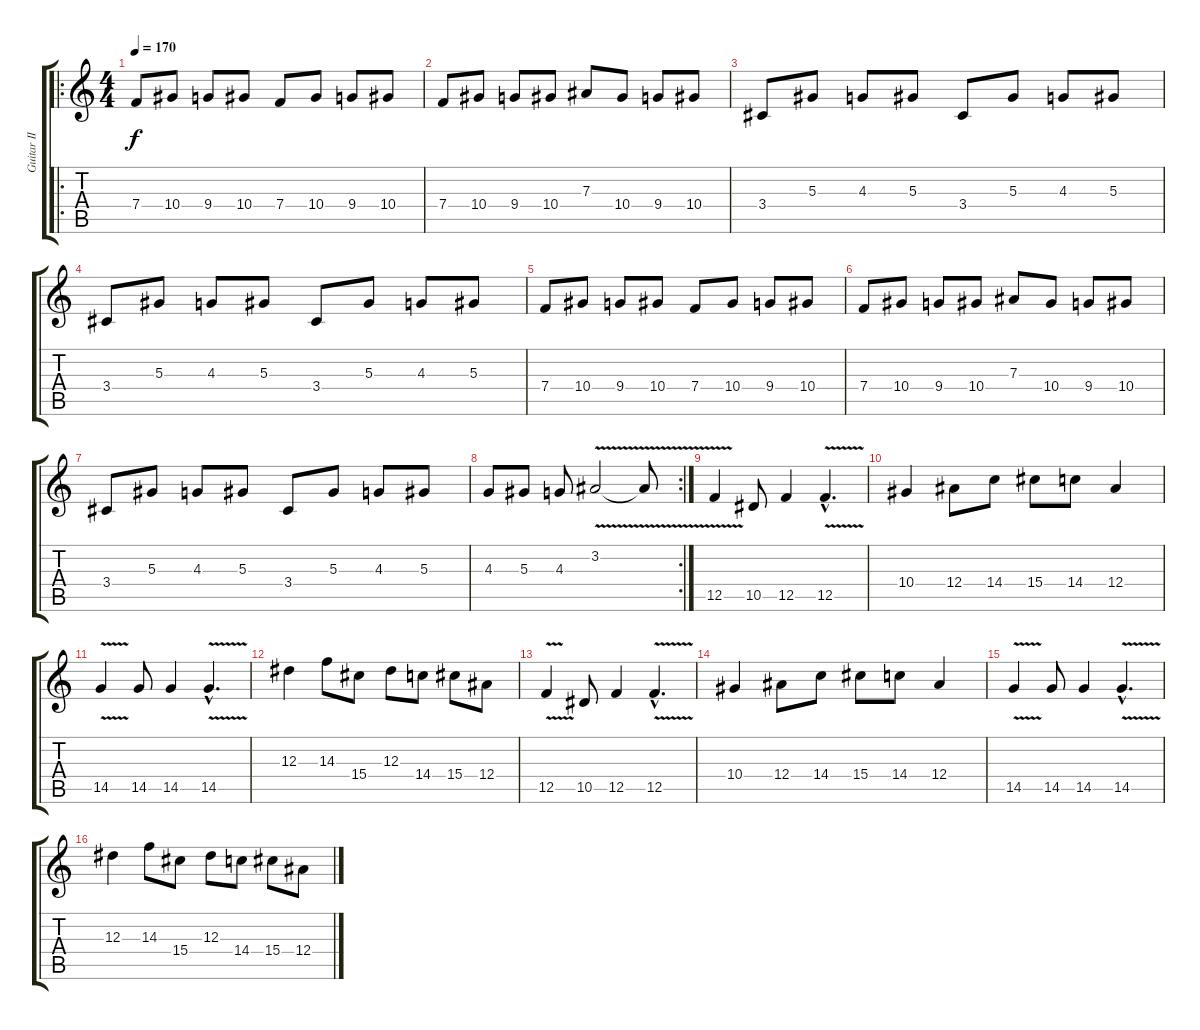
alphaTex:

\track ("Guitar II" "Guitar II") {instrument distortionguitar}
\staff {score tabs}
\tuning (C4 G3 Eb3 Bb2 F2 C2) {hide}
\ro
\ts (4 4)
\tempo 170
\clef g2
\ks c
7.4.8{dy f volume 11} 10.4.8 9.4.8 10.4.8 7.4.8 10.4.8 9.4.8 10.4.8 |
7.4.8 10.4.8 9.4.8 10.4.8 7.3.8 10.4.8 9.4.8 10.4.8 |
3.4.8 5.3.8 4.3.8 5.3.8 3.4.8 5.3.8 4.3.8 5.3.8 |
3.4.8 5.3.8 4.3.8 5.3.8 3.4.8 5.3.8 4.3.8 5.3.8 |
7.4.8 10.4.8 9.4.8 10.4.8 7.4.8 10.4.8 9.4.8 10.4.8 |
7.4.8 10.4.8 9.4.8 10.4.8 7.3.8 10.4.8 9.4.8 10.4.8 |
3.4.8 5.3.8 4.3.8 5.3.8 3.4.8 5.3.8 4.3.8 5.3.8 |
\rc 2
4.3.8 5.3.8 4.3.8 3.2{v}.2 3.2{t}.8 |
12.5{v}.4 10.5.8 12.5.4 12.5{v hac}.4{d} |
10.4.4 12.4.8 14.4.8 15.4.8 14.4.8 12.4.4 |
14.5{v}.4 14.5.8 14.5.4 14.5{v hac}.4{d} |
12.3.4 14.3.8 15.4.8 12.3.8 14.4.8 15.4.8 12.4.8 |
12.5{v}.4 10.5.8 12.5.4 12.5{v hac}.4{d} |
10.4.4 12.4.8 14.4.8 15.4.8 14.4.8 12.4.4 |
14.5{v}.4 14.5.8 14.5.4 14.5{v hac}.4{d} |
12.3.4 14.3.8 15.4.8 12.3.8 14.4.8 15.4.8 12.4.8
